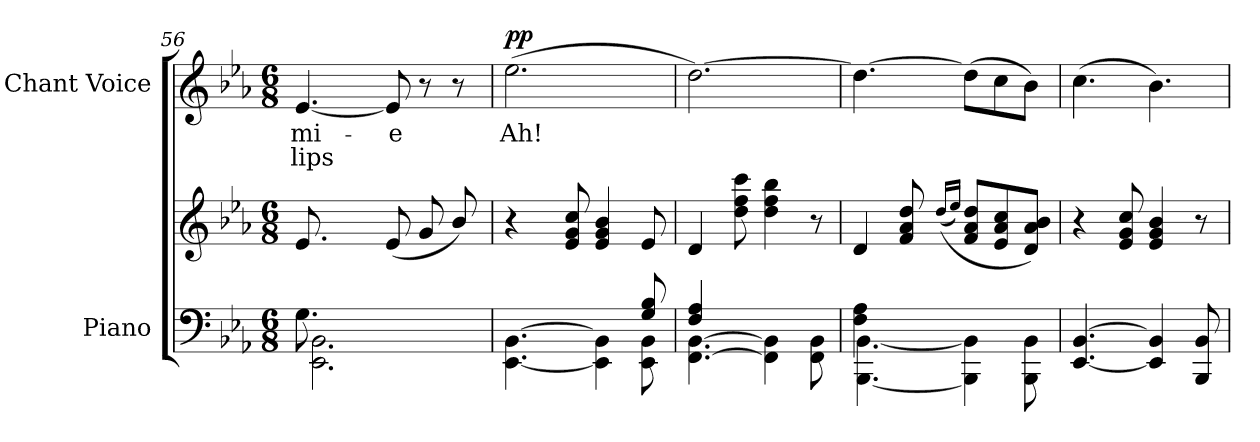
**kern	**kern	**kern	**text	**text	**dynam
*part2	*part2	*part1	*part1	*part1	*part1
*staff3	*staff2	*staff1	*staff1	*staff1	*staff1
*I"Piano	*	*I"Chant Voice	*	*	*
*I'Pno	*	*	*	*	*
*clefF4	*clefG2	*clefG2	*	*	*
*k[b-e-a-]	*k[b-e-a-]	*k[b-e-a-]	*	*	*
*M6/8	*M6/8	*M6/8	*	*	*
=56	=56	=56	=56	=56	=56
*^	*	*	*	*	*
*	*^	*	*	*	*	*
8.ryy	8.G\	2.EE-\ 2.BB-\	8.e-/L	[4.e-/	mi-	lips	.
16G/K	2ryy	.	8.ryy	.	.	.	.
8B-/J	.	.	.	.	.	.	.
4.ryy	.	.	(<8e-/L	8e-/]	-e	.	.
.	.	.	8g/	8r	.	.	.
.	.	.	8b-/J)	8r	.	.	.
.	16ryy	.	.	.	.	.	.
*	*v	*v	*	*	*	*	*
=57	=57	=57	=57	=57	=57	=57
!	!	!	!	!	!	!LO:DY:a
[4.EE-\ [>4.BB-\	8ryy	4r	(2.ee-\	Ah!	.	pp
*v	*v	*	*	*	*	*
.	8e-/ 8g/ 8cc/	.	.	.	.
4EE-\] 4BB-\]	4e-/ 4g/ 4b-/	.	.	.	.
*^	*	*	*	*	*
8EE-\ 8BB-\	8G/ 8B-/	8e-/	.	.	.	.
=58	=58	=58	=58	=58	=58	=58
[4.FF\ [>4.BB-\	4F/ 4A-/	4d/	[2.dd\)	.	.	.
.	2ryy	8dd\ 8ff\ 8ccc\	.	.	.	.
4FF\] 4BB-\]	.	4dd\ 4ff\ 4bb-\	.	.	.	.
8FF\ 8BB-\	.	8r	.	.	.	.
=59	=59	=59	=59	=59	=59	=59
4F\ 4A-\	[4.BBB-\ [4.BB-\	4d/	4.dd\_	.	.	.
2ryy	.	8f/ 8a-/ 8dd/	.	.	.	.
.	.	((16qdd/LL	.	.	.	.
.	.	16qee-/JJ)	.	.	.	.
.	4BBB-\] 4BB-\]	8f/ 8a-/ 8dd/L	(8dd\L]	.	.	.
.	.	8e-/ 8a-/ 8cc/	8cc\	.	.	.
.	8BBB-\ 8BB-\	8d/ 8a-/ 8b-/J)	8b-\J)	.	.	.
*v	*v	*	*	*	*	*
=60	=60	=60	=60	=60	=60
[4.EE-/ [4.BB-/	4r	(4.cc\	.	.	.
.	8e-/ 8g/ 8cc/	.	.	.	.
4EE-/] 4BB-/]	4e-/ 4g/ 4b-/	4.b-\)	.	.	.
8BBB-/ 8BB-/	8r	.	.	.	.
=	=	=	=	=	=
*-	*-	*-	*-	*-	*-
